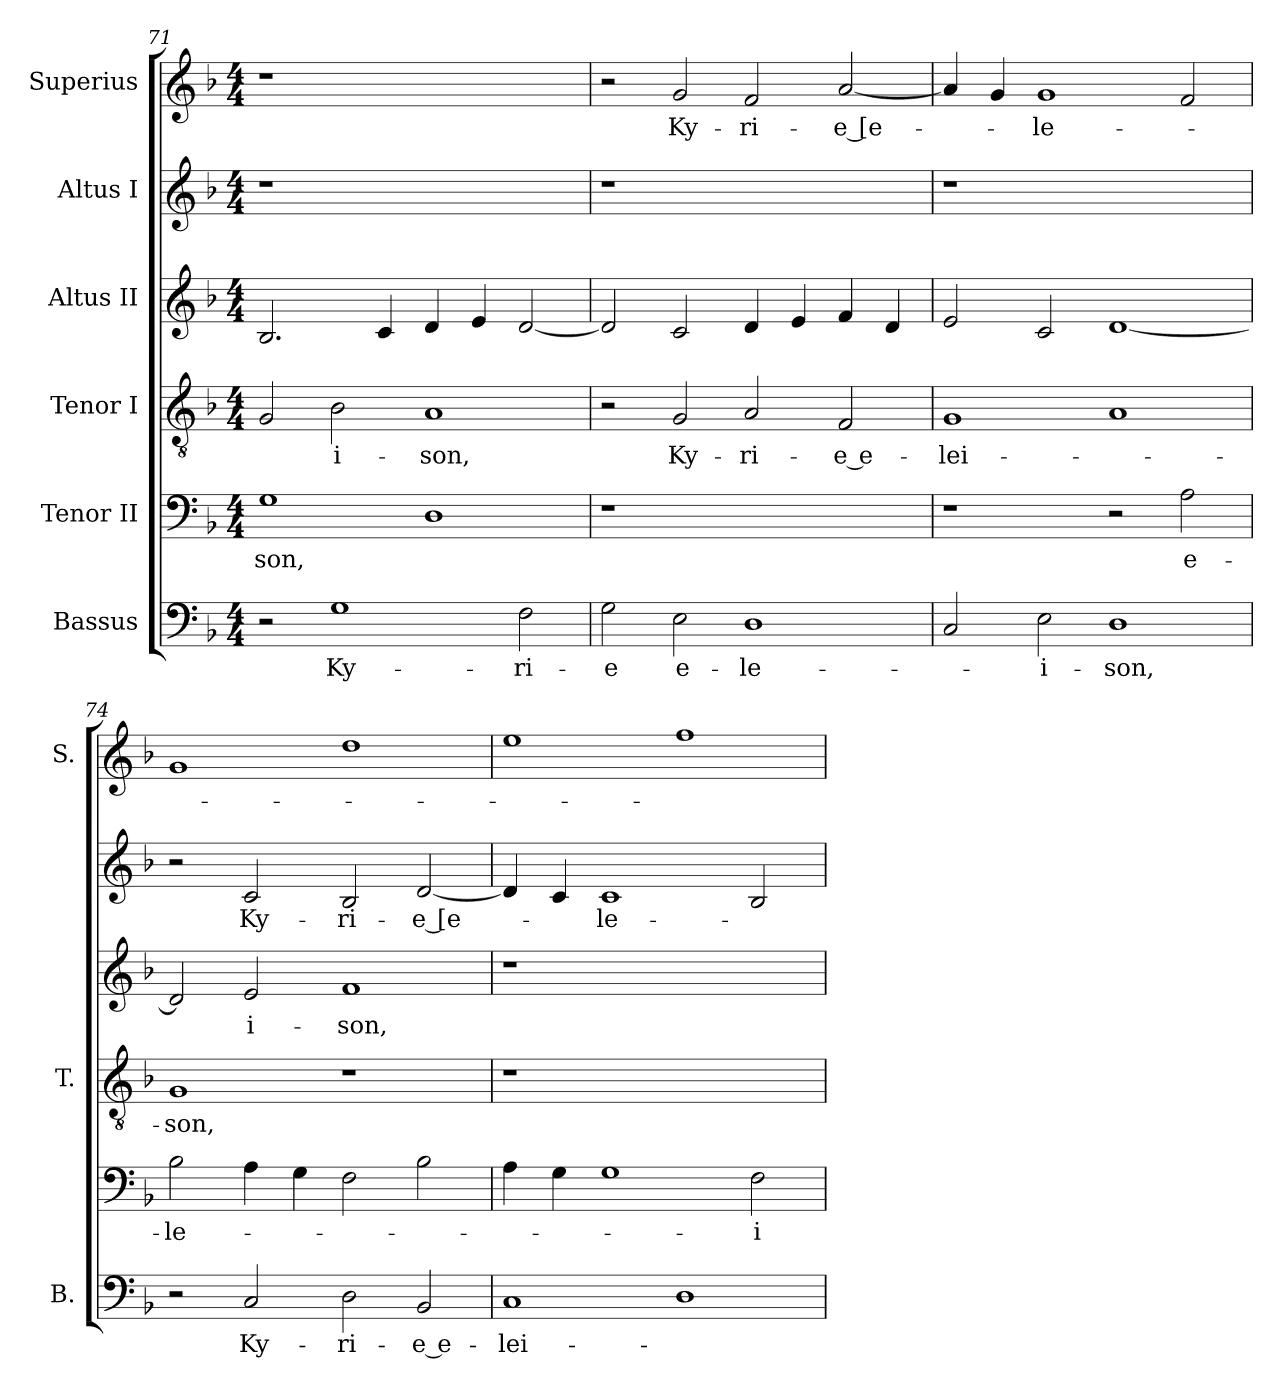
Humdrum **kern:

**kern	**text	**kern	**text	**kern	**text	**kern	**text	**kern	**text	**kern	**text
*part6	*part6	*part5	*part5	*part4	*part4	*part3	*part3	*part2	*part2	*part1	*part1
*staff6	*staff6	*staff5	*staff5	*staff4	*staff4	*staff3	*staff3	*staff2	*staff2	*staff1	*staff1
*I"Bassus	*	*I"Tenor II	*	*I"Tenor I	*	*I"Altus II	*	*I"Altus I	*	*I"Superius	*
*I'B.	*	*	*	*I'T.	*	*	*	*	*	*I'S.	*
*clefF4	*	*clefF4	*	*clefGv2	*	*clefG2	*	*clefG2	*	*clefG2	*
*	*	*	*	*ITrd7c12	*	*	*	*	*	*	*
*k[b-]	*	*k[b-]	*	*k[b-]	*	*k[b-]	*	*k[b-]	*	*k[b-]	*
*F:	*	*F:	*	*F:	*	*F:	*	*F:	*	*F:	*
*M4/4	*	*M4/4	*	*M4/4	*	*M4/4	*	*M4/4	*	*M4/4	*
=71	=71	=71	=71	=71	=71	=71	=71	=71	=71	=71	=71
!	!	!	!LO:LY:b:color=#000000	!	!	!	!	!LO:N:vis=1	!	!LO:N:vis=1	!
2r	.	1Gi	-son,	2GGi/	.	2.B-i/	.	1r	.	1r	.
!	!LO:LY:b:color=#000000	!	!	!	!	!	!	!	!	!	!
!	!	!	!	!	!LO:LY:b:color=#000000	!	!	!	!	!	!
1Gi	Ky-	.	.	2BB-i\	-i-	.	.	.	.	.	.
.	.	.	.	.	.	4ci/	.	.	.	.	.
!	!	!	!	!	!LO:LY:b:color=#000000	!	!	!	!	!	!
.	.	1Di	.	1AAi	-son,	4di/	.	1ryy	.	1ryy	.
.	.	.	.	.	.	4ei/	.	.	.	.	.
!	!LO:LY:b:color=#000000	!	!	!	!	!	!	!	!	!	!
2Fi\	-ri-	.	.	.	.	[<2di/	.	.	.	.	.
=72	=72	=72	=72	=72	=72	=72	=72	=72	=72	=72	=72
!	!LO:LY:b:color=#000000	!LO:N:vis=1	!	!	!	!	!	!LO:N:vis=1	!	!	!
2Gi\	-e	1r	.	2r	.	2di/]	.	1r	.	2r	.
!	!LO:LY:b:color=#000000	!	!	!	!	!	!	!	!	!	!
!	!	!	!	!	!LO:LY:b:color=#000000	!	!	!	!	!	!
!	!	!	!	!	!	!	!	!	!	!	!LO:LY:b:color=#000000
2Ei\	e-	.	.	2GGi/	Ky-	2ci/	.	.	.	2gi/	Ky-
!	!LO:LY:b:color=#000000	!	!	!	!	!	!	!	!	!	!
!	!	!	!	!	!LO:LY:b:color=#000000	!	!	!	!	!	!
!	!	!	!	!	!	!	!	!	!	!	!LO:LY:b:color=#000000
1Di	-le-	1ryy	.	2AAi/	-ri-	4di/	.	1ryy	.	2fi/	-ri-
.	.	.	.	.	.	4ei/	.	.	.	.	.
!	!	!	!	!	!LO:LY:b:color=#000000	!	!	!	!	!	!
!	!	!	!	!	!	!	!	!	!	!	!LO:LY:b:color=#000000
.	.	.	.	2FFi/	-e e-	4fi/	.	.	.	[<2ai/	-e [e-
.	.	.	.	.	.	4di/	.	.	.	.	.
=73	=73	=73	=73	=73	=73	=73	=73	=73	=73	=73	=73
!	!	!	!	!	!LO:LY:b:color=#000000	!	!	!LO:N:vis=1	!	!	!
2Ci/	.	1r	.	1GGi	-lei-	2ei/	.	1r	.	4ai/]	.
.	.	.	.	.	.	.	.	.	.	4gi/	.
!	!LO:LY:b:color=#000000	!	!	!	!	!	!	!	!	!	!
!	!	!	!	!	!	!	!	!	!	!	!LO:LY:b:color=#000000
2Ei\	-i-	.	.	.	.	2ci/	.	.	.	1gi	-le-
!	!LO:LY:b:color=#000000	!	!	!	!	!	!	!	!	!	!
1Di	-son,	2r	.	1AAi	.	[<1di	.	1ryy	.	.	.
!	!	!	!LO:LY:b:color=#000000	!	!	!	!	!	!	!	!
.	.	2Ai\	e-	.	.	.	.	.	.	2fi/	.
!!LO:PB:g=z
=74	=74	=74	=74	=74	=74	=74	=74	=74	=74	=74	=74
!	!	!	!LO:LY:b:color=#000000	!	!	!	!	!	!	!	!
!	!	!	!	!	!LO:LY:b:color=#000000	!	!	!	!	!	!
2r	.	2B-i\	-le-	1GGi	-son,	2di/]	.	2r	.	1gi	.
!	!LO:LY:b:color=#000000	!	!	!	!	!	!	!	!	!	!
!	!	!	!	!	!	!	!LO:LY:b:color=#000000	!	!	!	!
!	!	!	!	!	!	!	!	!	!LO:LY:b:color=#000000	!	!
2Ci/	Ky-	4Ai\	.	.	.	2ei/	-i-	2ci/	Ky-	.	.
.	.	4Gi\	.	.	.	.	.	.	.	.	.
!	!LO:LY:b:color=#000000	!	!	!	!	!	!	!	!	!	!
!	!	!	!	!	!	!	!LO:LY:b:color=#000000	!	!	!	!
!	!	!	!	!	!	!	!	!	!LO:LY:b:color=#000000	!	!
2Di\	-ri-	2Fi\	.	1r	.	1fi	-son,	2B-i/	-ri-	1ddi	.
!	!LO:LY:b:color=#000000	!	!	!	!	!	!	!	!	!	!
!	!	!	!	!	!	!	!	!	!LO:LY:b:color=#000000	!	!
2BB-i/	-e e-	2B-i\	.	.	.	.	.	[<2di/	-e [e-	.	.
=75	=75	=75	=75	=75	=75	=75	=75	=75	=75	=75	=75
!	!LO:LY:b:color=#000000	!	!	!LO:N:vis=1	!	!LO:N:vis=1	!	!	!	!	!
1Ci	-lei-	4Ai\	.	1r	.	1r	.	4di/]	.	1eei	.
.	.	4Gi\	.	.	.	.	.	4ci/	.	.	.
!	!	!	!	!	!	!	!	!	!LO:LY:b:color=#000000	!	!
.	.	1Gi	.	.	.	.	.	1ci	-le-	.	.
1Di	.	.	.	1ryy	.	1ryy	.	.	.	1ffi	.
!	!	!	!LO:LY:b:color=#000000	!	!	!	!	!	!	!	!
.	.	2Fi\	-i-	.	.	.	.	2B-i/	.	.	.
=	=	=	=	=	=	=	=	=	=	=	=
*-	*-	*-	*-	*-	*-	*-	*-	*-	*-	*-	*-
